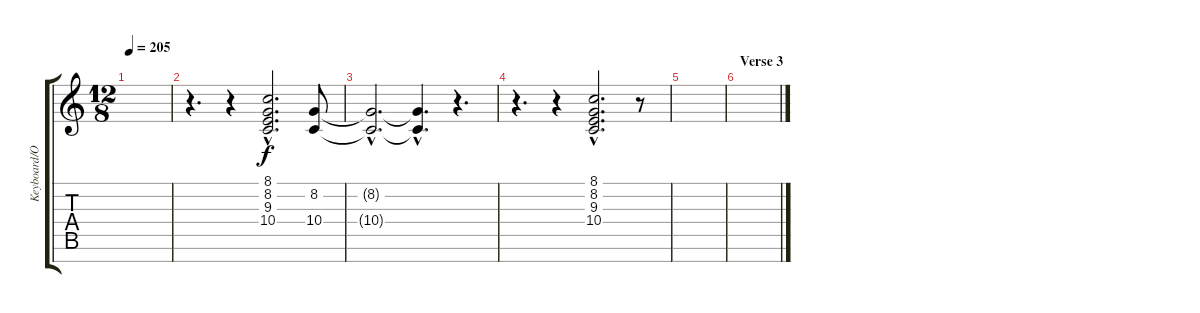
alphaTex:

\track ("Keyboard/Other instr." "Keyboard/O") {instrument churchorgan}
\staff {score tabs}
\tuning (E4 B3 G3 D3 A2 E2 B1) {hide}
\ts (12 8)
\tempo 205
\clef g2
\ks c
|
r.4{d} r.4 (8.1{hac} 8.2{hac} 9.3{hac} 10.4{hac}).2{d volume 10} (8.2 10.4).8 |
(8.2{hac t} 10.4{hac t}).2{d} (8.2{hac t} 10.4{hac t}).4{d} r.4{d} |
r.4{d} r.4 (8.1{hac} 8.2{hac} 9.3{hac} 10.4{hac}).2{d} r.8 |
|
\section ("" "Verse 3")
